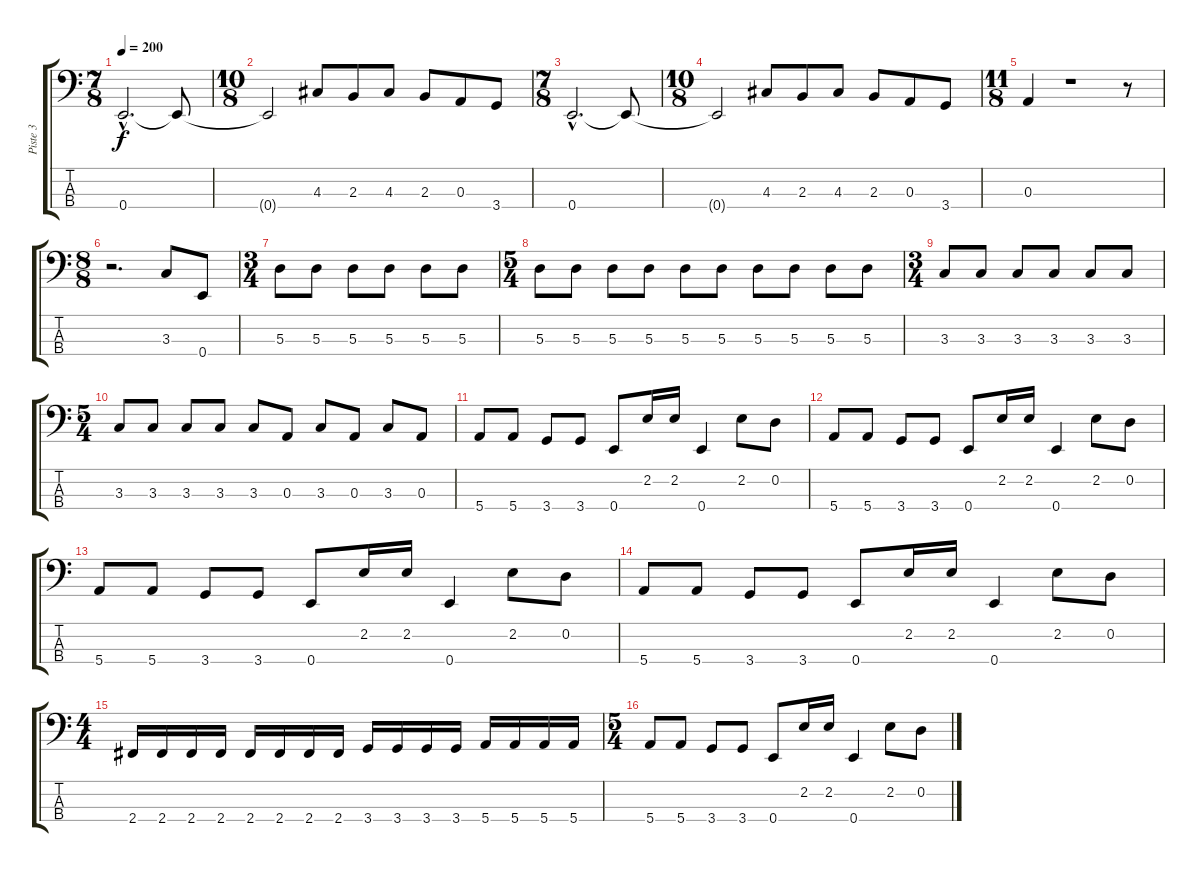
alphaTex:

\track ("Piste 3" "Piste 3") {instrument electricbassfinger}
\staff {score tabs}
\tuning (G2 D2 A1 E1) {hide}
\ts (7 8)
\tempo 200
\clef f4
\ks c
0.4{hac}.2{d dy f} 0.4{t}.8 |
\ts (10 8)
0.4{t}.2 4.3.8 2.3.8 4.3.8 2.3.8 0.3.8 3.4.8 |
\ts (7 8)
0.4{hac}.2{d} 0.4{t}.8 |
\ts (10 8)
0.4{t}.2 4.3.8 2.3.8 4.3.8 2.3.8 0.3.8 3.4.8 |
\ts (11 8)
0.3.4 r.1 r.8 |
\ts (8 8)
r.2{d} 3.3.8 0.4.8 |
\ts (3 4)
5.3.8 5.3.8 5.3.8 5.3.8 5.3.8 5.3.8 |
\ts (5 4)
5.3.8 5.3.8 5.3.8 5.3.8 5.3.8 5.3.8 5.3.8 5.3.8 5.3.8 5.3.8 |
\ts (3 4)
3.3.8 3.3.8 3.3.8 3.3.8 3.3.8 3.3.8 |
\ts (5 4)
3.3.8 3.3.8 3.3.8 3.3.8 3.3.8 0.3.8 3.3.8 0.3.8 3.3.8 0.3.8 |
5.4.8 5.4.8 3.4.8 3.4.8 0.4.8 2.2.16 2.2.16 0.4.4 2.2.8 0.2.8 |
5.4.8 5.4.8 3.4.8 3.4.8 0.4.8 2.2.16 2.2.16 0.4.4 2.2.8 0.2.8 |
5.4.8 5.4.8 3.4.8 3.4.8 0.4.8 2.2.16 2.2.16 0.4.4 2.2.8 0.2.8 |
5.4.8 5.4.8 3.4.8 3.4.8 0.4.8 2.2.16 2.2.16 0.4.4 2.2.8 0.2.8 |
\ts (4 4)
2.4.16 2.4.16 2.4.16 2.4.16 2.4.16 2.4.16 2.4.16 2.4.16 3.4.16 3.4.16 3.4.16 3.4.16 5.4.16 5.4.16 5.4.16 5.4.16 |
\ts (5 4)
5.4.8 5.4.8 3.4.8 3.4.8 0.4.8 2.2.16 2.2.16 0.4.4 2.2.8 0.2.8
